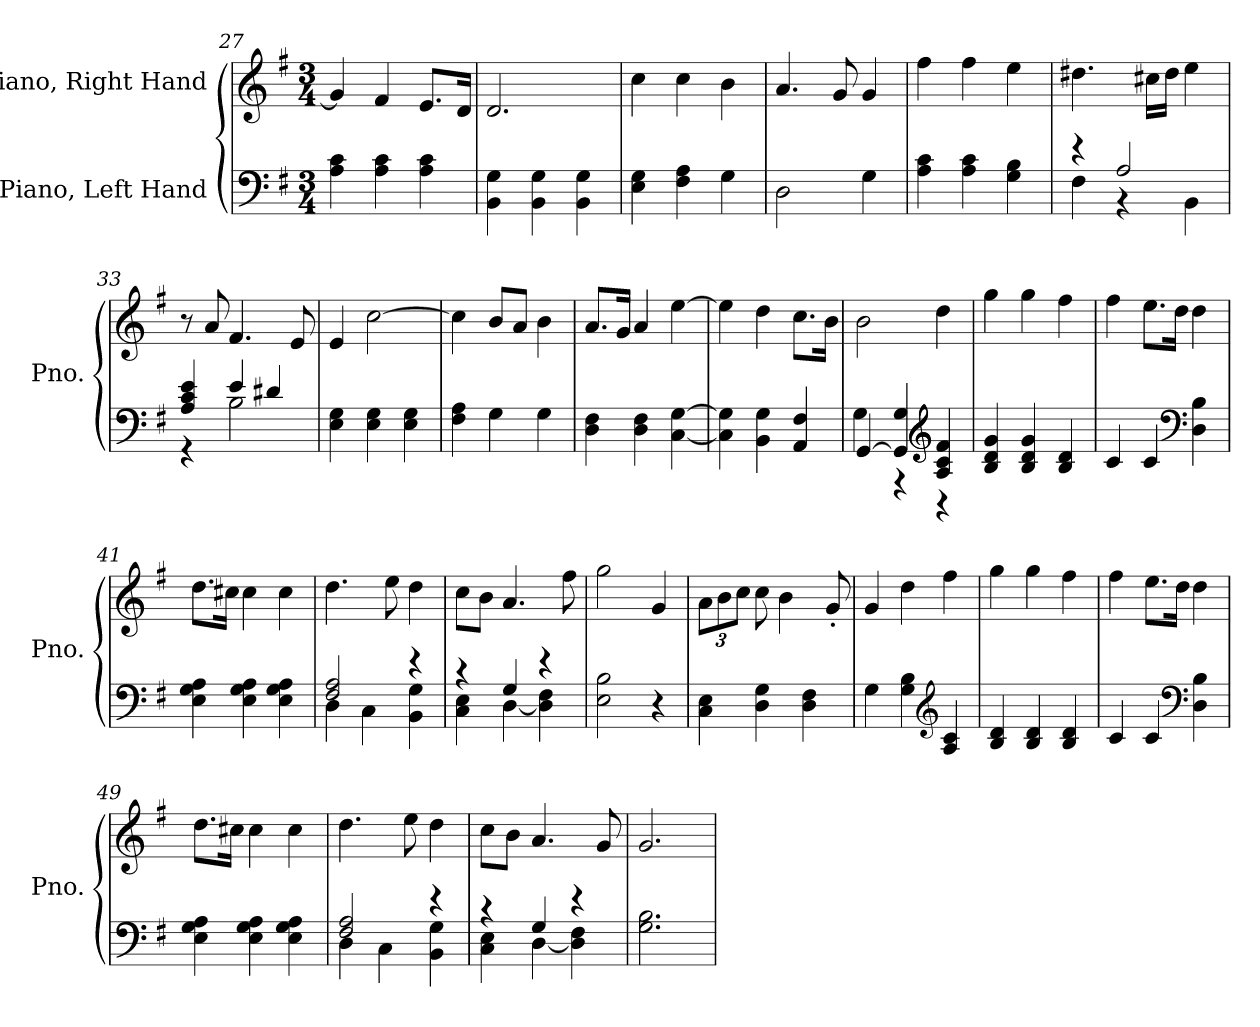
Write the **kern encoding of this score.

**kern	**kern
*part2	*part1
*staff2	*staff1
*I"Piano, Left Hand	*I"Piano, Right Hand
*I'Pno.	*I'Pno.
*clefF4	*clefG2
*k[f#]	*k[f#]
*M3/4	*M3/4
=27	=27
4A\ 4c\	4g/]
4A\ 4c\	4f#/
4A\ 4c\	8.e/L
.	16d/Jk
!!LO:LB:g=z
=28	=28
4BB\ 4G\	2.d/
4BB\ 4G\	.
4BB\ 4G\	.
=29	=29
4E\ 4G\	4cc\
4F#\ 4A\	4cc\
4G\	4b\
=30	=30
2D\	4.a/
.	8g/
4G\	4g/
=31	=31
4A\ 4c\	4ff#\
4A\ 4c\	4ff#\
4G\ 4B\	4ee\
=32	=32
*^	*
4r	4F#\	4.dd#X\
2A/	4r	.
.	.	16cc#X\LL
.	.	16dd#\JJ
.	4BB\	4ee\
=33	=33	=33
4A/ 4c/ 4e/	4r	8r
.	.	8a/
4e/	2B\	4.f#/
4d#X/	.	.
.	.	8e/
*v	*v	*
=34	=34
4E\ 4G\	4e/
4E\ 4G\	[2cc\
4E\ 4G\	.
=35	=35
4F#\ 4A\	4cc\]
4G\	8b/L
.	8a/J
4G\	4b\
!!LO:LB:g=z
=36	=36
4D\ 4F#\	8.a/L
.	16g/Jk
4D\ 4F#\	4a/
[4C\ [4G\	[4ee\
=37	=37
4C\] 4G\]	4ee\]
4BB\ 4G\	4dd\
4AA/ 4F#/	8.cc\L
.	16b\Jk
=38	=38
*^	*
[4GG/	4G\	2b\
4GG/] 4G/	4r	.
*clefG2	*	*
4A/ 4c/ 4f#/	4r	4dd\
*v	*v	*
=39	=39
4B/ 4d/ 4g/	4gg\
4B/ 4d/ 4g/	4gg\
4B/ 4d/	4ff#\
=40	=40
4c/	4ff#\
4c/	8.ee\L
.	16dd\Jk
*clefF4	*
4D\ 4B\	4dd\
=41	=41
4E\ 4G\ 4A\	8.dd\L
.	16cc#X\Jk
4E\ 4G\ 4A\	4cc#\
4E\ 4G\ 4A\	4cc#\
=42	=42
*^	*
2F#/ 2A/	4D\	4.dd\
.	4C\	.
.	.	8ee\
4r	4BB\ 4G\	4dd\
!!LO:PB:g=z
=43	=43	=43
4r	4C\ 4E\	8cc\L
.	.	8b\J
4G/	[4D\	4.a/
4r	4D\] 4F#\	.
.	.	8ff#\
*v	*v	*
=44	=44
2E\ 2B\	2gg\
4r	4g/
=45	=45
*	*Xbrackettup
4C\ 4E\	12a\L
.	12b\
.	12cc\J
4D\ 4G\	8cc\
.	4b\
4D\ 4F#\	.
.	8g'/
=46	=46
4G\	4g/
4G\ 4B\	4dd\
*clefG2	*
4A/ 4c/	4ff#\
=47	=47
4B/ 4d/	4gg\
4B/ 4d/	4gg\
4B/ 4d/	4ff#\
=48	=48
4c/	4ff#\
4c/	8.ee\L
.	16dd\Jk
*clefF4	*
4D\ 4B\	4dd\
=49	=49
4E\ 4G\ 4A\	8.dd\L
.	16cc#X\Jk
4E\ 4G\ 4A\	4cc#\
4E\ 4G\ 4A\	4cc#\
!!LO:LB:g=z
=50	=50
*^	*
2F#/ 2A/	4D\	4.dd\
.	4C\	.
.	.	8ee\
4r	4BB\ 4G\	4dd\
=51	=51	=51
4r	4C\ 4E\	8cc\L
.	.	8b\J
4G/	[4D\	4.a/
4r	4D\] 4F#\	.
.	.	8g/
*v	*v	*
=52	=52
2.G\ 2.B\	2.g/
=	=
*-	*-
